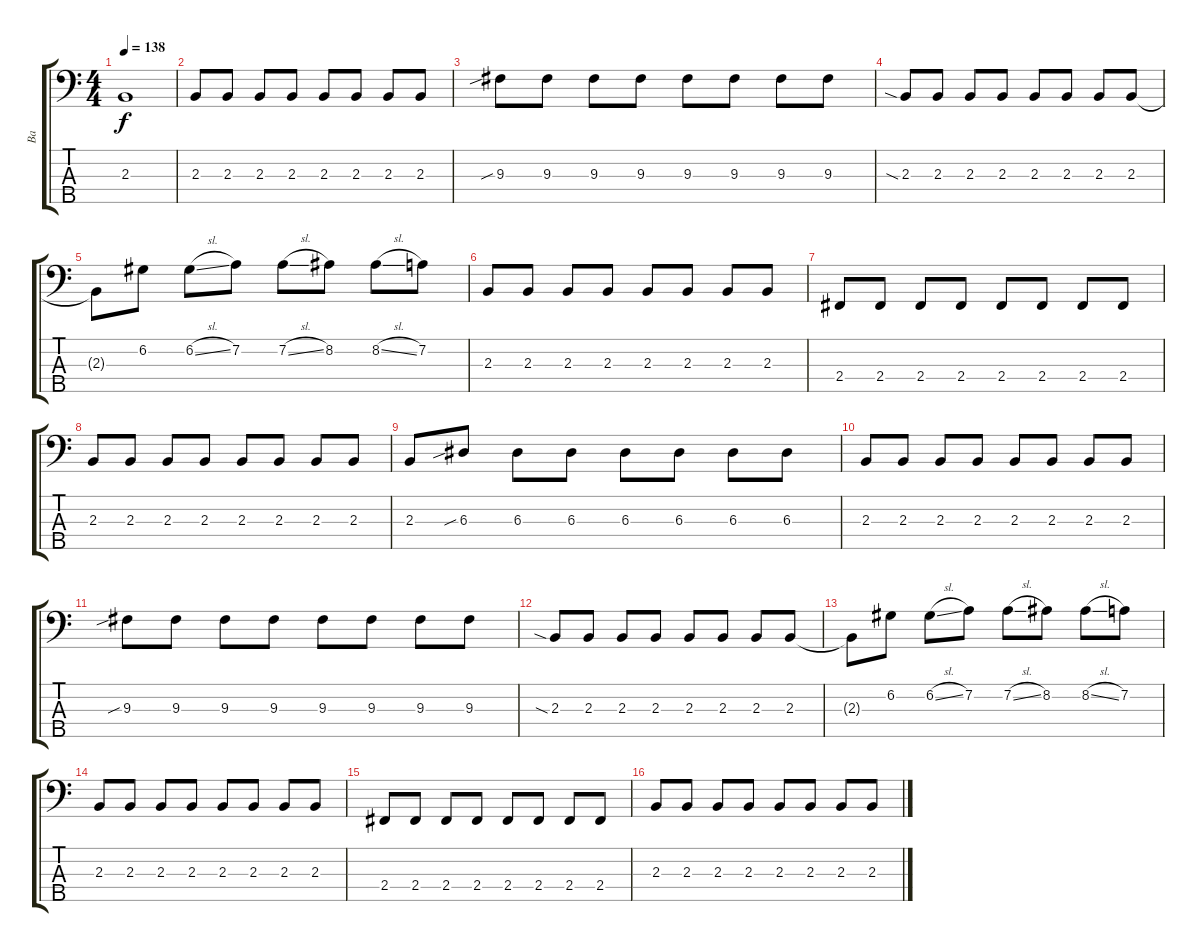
\track ("Ba" "Ba") {instrument electricbasspick}
\staff {score tabs}
\tuning (G2 D2 A1 E1 B0) {hide}
\ts (4 4)
\tempo 138
\clef f4
\ks c
2.3{t}.1{dy f} |
2.3.8 2.3.8 2.3.8 2.3.8 2.3.8 2.3.8 2.3.8 2.3.8 |
9.3{sib}.8 9.3.8 9.3.8 9.3.8 9.3.8 9.3.8 9.3.8 9.3.8 |
2.3{sia}.8 2.3.8 2.3.8 2.3.8 2.3.8 2.3.8 2.3.8 2.3.8 |
2.3{t}.8 6.2.8 6.2{sl}.8 7.2.8 7.2{sl}.8 8.2.8 8.2{sl}.8 7.2.8 |
2.3.8 2.3.8 2.3.8 2.3.8 2.3.8 2.3.8 2.3.8 2.3.8 |
2.4.8 2.4.8 2.4.8 2.4.8 2.4.8 2.4.8 2.4.8 2.4.8 |
2.3.8 2.3.8 2.3.8 2.3.8 2.3.8 2.3.8 2.3.8 2.3.8 |
2.3.8 6.3{sib}.8 6.3.8 6.3.8 6.3.8 6.3.8 6.3.8 6.3.8 |
2.3.8 2.3.8 2.3.8 2.3.8 2.3.8 2.3.8 2.3.8 2.3.8 |
9.3{sib}.8 9.3.8 9.3.8 9.3.8 9.3.8 9.3.8 9.3.8 9.3.8 |
2.3{sia}.8 2.3.8 2.3.8 2.3.8 2.3.8 2.3.8 2.3.8 2.3.8 |
2.3{t}.8 6.2.8 6.2{sl}.8 7.2.8 7.2{sl}.8 8.2.8 8.2{sl}.8 7.2.8 |
2.3.8 2.3.8 2.3.8 2.3.8 2.3.8 2.3.8 2.3.8 2.3.8 |
2.4.8 2.4.8 2.4.8 2.4.8 2.4.8 2.4.8 2.4.8 2.4.8 |
2.3.8 2.3.8 2.3.8 2.3.8 2.3.8 2.3.8 2.3.8 2.3.8
